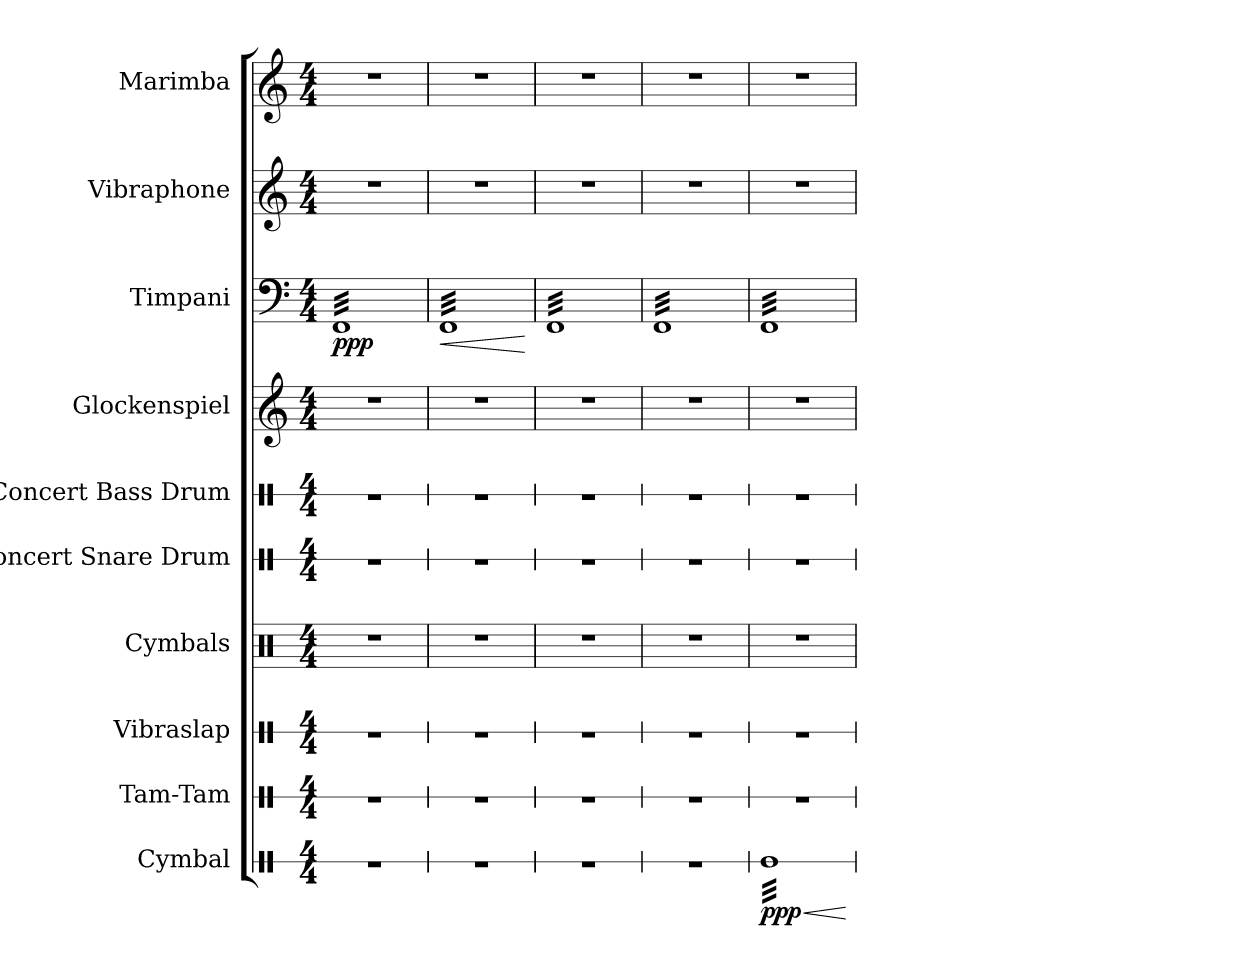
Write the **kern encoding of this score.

**kern	**dynam	**kern	**kern	**kern	**kern	**kern	**kern	**kern	**dynam	**kern	**kern
*part10	*part10	*part9	*part8	*part7	*part6	*part5	*part4	*part3	*part3	*part2	*part1
*staff10	*staff10	*staff9	*staff8	*staff7	*staff6	*staff5	*staff4	*staff3	*staff3	*staff2	*staff1
*I"Cymbal	*	*I"Tam-Tam	*I"Vibraslap	*I"Cymbals	*I"Concert Snare Drum	*I"Concert Bass Drum	*I"Glockenspiel	*I"Timpani	*	*I"Vibraphone	*I"Marimba
*I'Cym.	*	*I'Tam	*I'Vibslp.	*I'Cym.	*I'Con. Sn.	*I'Con. BD	*I'Glock.	*I'Timp.	*	*I'Vib.	*I'Mrm.
*stria1	*	*stria1	*stria1	*	*stria1	*stria1	*	*	*	*	*
*clefX	*	*clefX	*clefX	*clefX	*clefX	*clefX	*clefG2	*clefF4	*	*clefG2	*clefG2
*	*	*	*	*	*	*	*ITrd-14c-24	*	*	*	*
*k[]	*	*k[]	*k[]	*k[]	*k[]	*k[]	*k[]	*k[]	*	*k[]	*k[]
*M4/4	*	*M4/4	*M4/4	*M4/4	*M4/4	*M4/4	*M4/4	*M4/4	*	*M4/4	*M4/4
=1	=1	=1	=1	=1	=1	=1	=1	=1	=1	=1	=1
!	!	!	!	!	!	!	!	!	!LO:DY:b	!	!
*	*	*	*	*	*	*	*	*tremolo	*	*	*
1r	.	1r	1r	1r	1r	1r	1r	32FFLLL	ppp	1r	1r
.	.	.	.	.	.	.	.	32FF	.	.	.
.	.	.	.	.	.	.	.	32FF	.	.	.
.	.	.	.	.	.	.	.	32FF	.	.	.
.	.	.	.	.	.	.	.	32FF	.	.	.
.	.	.	.	.	.	.	.	32FF	.	.	.
.	.	.	.	.	.	.	.	32FF	.	.	.
.	.	.	.	.	.	.	.	32FF	.	.	.
.	.	.	.	.	.	.	.	32FF	.	.	.
.	.	.	.	.	.	.	.	32FF	.	.	.
.	.	.	.	.	.	.	.	32FF	.	.	.
.	.	.	.	.	.	.	.	32FF	.	.	.
.	.	.	.	.	.	.	.	32FF	.	.	.
.	.	.	.	.	.	.	.	32FF	.	.	.
.	.	.	.	.	.	.	.	32FF	.	.	.
.	.	.	.	.	.	.	.	32FF	.	.	.
.	.	.	.	.	.	.	.	32FF	.	.	.
.	.	.	.	.	.	.	.	32FF	.	.	.
.	.	.	.	.	.	.	.	32FF	.	.	.
.	.	.	.	.	.	.	.	32FF	.	.	.
.	.	.	.	.	.	.	.	32FF	.	.	.
.	.	.	.	.	.	.	.	32FF	.	.	.
.	.	.	.	.	.	.	.	32FF	.	.	.
.	.	.	.	.	.	.	.	32FF	.	.	.
.	.	.	.	.	.	.	.	32FF	.	.	.
.	.	.	.	.	.	.	.	32FF	.	.	.
.	.	.	.	.	.	.	.	32FF	.	.	.
.	.	.	.	.	.	.	.	32FF	.	.	.
.	.	.	.	.	.	.	.	32FF	.	.	.
.	.	.	.	.	.	.	.	32FF	.	.	.
.	.	.	.	.	.	.	.	32FF	.	.	.
.	.	.	.	.	.	.	.	32FFJJJ	.	.	.
=2	=2	=2	=2	=2	=2	=2	=2	=2	=2	=2	=2
!	!	!	!	!	!	!	!	!	!LO:HP:b	!	!
1r	.	1r	1r	1r	1r	1r	1r	32FFLLL	<	1r	1r
.	.	.	.	.	.	.	.	32FF	.	.	.
.	.	.	.	.	.	.	.	32FF	.	.	.
.	.	.	.	.	.	.	.	32FF	.	.	.
.	.	.	.	.	.	.	.	32FF	.	.	.
.	.	.	.	.	.	.	.	32FF	.	.	.
.	.	.	.	.	.	.	.	32FF	.	.	.
.	.	.	.	.	.	.	.	32FF	.	.	.
.	.	.	.	.	.	.	.	32FF	.	.	.
.	.	.	.	.	.	.	.	32FF	.	.	.
.	.	.	.	.	.	.	.	32FF	.	.	.
.	.	.	.	.	.	.	.	32FF	.	.	.
.	.	.	.	.	.	.	.	32FF	.	.	.
.	.	.	.	.	.	.	.	32FF	.	.	.
.	.	.	.	.	.	.	.	32FF	.	.	.
.	.	.	.	.	.	.	.	32FF	.	.	.
.	.	.	.	.	.	.	.	32FF	.	.	.
.	.	.	.	.	.	.	.	32FF	.	.	.
.	.	.	.	.	.	.	.	32FF	.	.	.
.	.	.	.	.	.	.	.	32FF	.	.	.
.	.	.	.	.	.	.	.	32FF	.	.	.
.	.	.	.	.	.	.	.	32FF	.	.	.
.	.	.	.	.	.	.	.	32FF	.	.	.
.	.	.	.	.	.	.	.	32FF	.	.	.
.	.	.	.	.	.	.	.	32FF	.	.	.
.	.	.	.	.	.	.	.	32FF	.	.	.
.	.	.	.	.	.	.	.	32FF	.	.	.
.	.	.	.	.	.	.	.	32FF	.	.	.
.	.	.	.	.	.	.	.	32FF	.	.	.
.	.	.	.	.	.	.	.	32FF	.	.	.
.	.	.	.	.	.	.	.	32FF	.	.	.
.	.	.	.	.	.	.	.	32FFJJJ	.	.	.
.	.	.	.	.	.	.	.	.	[	.	.
=3	=3	=3	=3	=3	=3	=3	=3	=3	=3	=3	=3
1r	.	1r	1r	1r	1r	1r	1r	32FFLLL	.	1r	1r
.	.	.	.	.	.	.	.	32FF	.	.	.
.	.	.	.	.	.	.	.	32FF	.	.	.
.	.	.	.	.	.	.	.	32FF	.	.	.
.	.	.	.	.	.	.	.	32FF	.	.	.
.	.	.	.	.	.	.	.	32FF	.	.	.
.	.	.	.	.	.	.	.	32FF	.	.	.
.	.	.	.	.	.	.	.	32FF	.	.	.
.	.	.	.	.	.	.	.	32FF	.	.	.
.	.	.	.	.	.	.	.	32FF	.	.	.
.	.	.	.	.	.	.	.	32FF	.	.	.
.	.	.	.	.	.	.	.	32FF	.	.	.
.	.	.	.	.	.	.	.	32FF	.	.	.
.	.	.	.	.	.	.	.	32FF	.	.	.
.	.	.	.	.	.	.	.	32FF	.	.	.
.	.	.	.	.	.	.	.	32FF	.	.	.
.	.	.	.	.	.	.	.	32FF	.	.	.
.	.	.	.	.	.	.	.	32FF	.	.	.
.	.	.	.	.	.	.	.	32FF	.	.	.
.	.	.	.	.	.	.	.	32FF	.	.	.
.	.	.	.	.	.	.	.	32FF	.	.	.
.	.	.	.	.	.	.	.	32FF	.	.	.
.	.	.	.	.	.	.	.	32FF	.	.	.
.	.	.	.	.	.	.	.	32FF	.	.	.
.	.	.	.	.	.	.	.	32FF	.	.	.
.	.	.	.	.	.	.	.	32FF	.	.	.
.	.	.	.	.	.	.	.	32FF	.	.	.
.	.	.	.	.	.	.	.	32FF	.	.	.
.	.	.	.	.	.	.	.	32FF	.	.	.
.	.	.	.	.	.	.	.	32FF	.	.	.
.	.	.	.	.	.	.	.	32FF	.	.	.
.	.	.	.	.	.	.	.	32FFJJJ	.	.	.
=4	=4	=4	=4	=4	=4	=4	=4	=4	=4	=4	=4
1r	.	1r	1r	1r	1r	1r	1r	32FFLLL	.	1r	1r
.	.	.	.	.	.	.	.	32FF	.	.	.
.	.	.	.	.	.	.	.	32FF	.	.	.
.	.	.	.	.	.	.	.	32FF	.	.	.
.	.	.	.	.	.	.	.	32FF	.	.	.
.	.	.	.	.	.	.	.	32FF	.	.	.
.	.	.	.	.	.	.	.	32FF	.	.	.
.	.	.	.	.	.	.	.	32FF	.	.	.
.	.	.	.	.	.	.	.	32FF	.	.	.
.	.	.	.	.	.	.	.	32FF	.	.	.
.	.	.	.	.	.	.	.	32FF	.	.	.
.	.	.	.	.	.	.	.	32FF	.	.	.
.	.	.	.	.	.	.	.	32FF	.	.	.
.	.	.	.	.	.	.	.	32FF	.	.	.
.	.	.	.	.	.	.	.	32FF	.	.	.
.	.	.	.	.	.	.	.	32FF	.	.	.
.	.	.	.	.	.	.	.	32FF	.	.	.
.	.	.	.	.	.	.	.	32FF	.	.	.
.	.	.	.	.	.	.	.	32FF	.	.	.
.	.	.	.	.	.	.	.	32FF	.	.	.
.	.	.	.	.	.	.	.	32FF	.	.	.
.	.	.	.	.	.	.	.	32FF	.	.	.
.	.	.	.	.	.	.	.	32FF	.	.	.
.	.	.	.	.	.	.	.	32FF	.	.	.
.	.	.	.	.	.	.	.	32FF	.	.	.
.	.	.	.	.	.	.	.	32FF	.	.	.
.	.	.	.	.	.	.	.	32FF	.	.	.
.	.	.	.	.	.	.	.	32FF	.	.	.
.	.	.	.	.	.	.	.	32FF	.	.	.
.	.	.	.	.	.	.	.	32FF	.	.	.
.	.	.	.	.	.	.	.	32FF	.	.	.
.	.	.	.	.	.	.	.	32FFJJJ	.	.	.
=5	=5	=5	=5	=5	=5	=5	=5	=5	=5	=5	=5
!	!LO:HP:b	!	!	!	!	!	!	!	!	!	!
!	!LO:DY:n=1:b	!	!	!	!	!	!	!	!	!	!
*tremolo	*	*	*	*	*	*	*	*	*	*	*
32ReLLL	< ppp	1r	1r	1r	1r	1r	1r	32FFLLL	.	1r	1r
32Re	.	.	.	.	.	.	.	32FF	.	.	.
32Re	.	.	.	.	.	.	.	32FF	.	.	.
32Re	.	.	.	.	.	.	.	32FF	.	.	.
32Re	.	.	.	.	.	.	.	32FF	.	.	.
32Re	.	.	.	.	.	.	.	32FF	.	.	.
32Re	.	.	.	.	.	.	.	32FF	.	.	.
32Re	.	.	.	.	.	.	.	32FF	.	.	.
32Re	.	.	.	.	.	.	.	32FF	.	.	.
32Re	.	.	.	.	.	.	.	32FF	.	.	.
32Re	.	.	.	.	.	.	.	32FF	.	.	.
32Re	.	.	.	.	.	.	.	32FF	.	.	.
32Re	.	.	.	.	.	.	.	32FF	.	.	.
32Re	.	.	.	.	.	.	.	32FF	.	.	.
32Re	.	.	.	.	.	.	.	32FF	.	.	.
32Re	.	.	.	.	.	.	.	32FF	.	.	.
32Re	.	.	.	.	.	.	.	32FF	.	.	.
32Re	.	.	.	.	.	.	.	32FF	.	.	.
32Re	.	.	.	.	.	.	.	32FF	.	.	.
32Re	.	.	.	.	.	.	.	32FF	.	.	.
32Re	.	.	.	.	.	.	.	32FF	.	.	.
32Re	.	.	.	.	.	.	.	32FF	.	.	.
32Re	.	.	.	.	.	.	.	32FF	.	.	.
32Re	.	.	.	.	.	.	.	32FF	.	.	.
32Re	.	.	.	.	.	.	.	32FF	.	.	.
32Re	.	.	.	.	.	.	.	32FF	.	.	.
32Re	.	.	.	.	.	.	.	32FF	.	.	.
32Re	.	.	.	.	.	.	.	32FF	.	.	.
32Re	.	.	.	.	.	.	.	32FF	.	.	.
32Re	.	.	.	.	.	.	.	32FF	.	.	.
32Re	.	.	.	.	.	.	.	32FF	.	.	.
32ReJJJ	.	.	.	.	.	.	.	32FFJJJ	.	.	.
*	*	*	*	*	*	*	*	*Xtremolo	*	*	*
*Xtremolo	*	*	*	*	*	*	*	*	*	*	*
.	[	.	.	.	.	.	.	.	.	.	.
=	=	=	=	=	=	=	=	=	=	=	=
*-	*-	*-	*-	*-	*-	*-	*-	*-	*-	*-	*-
